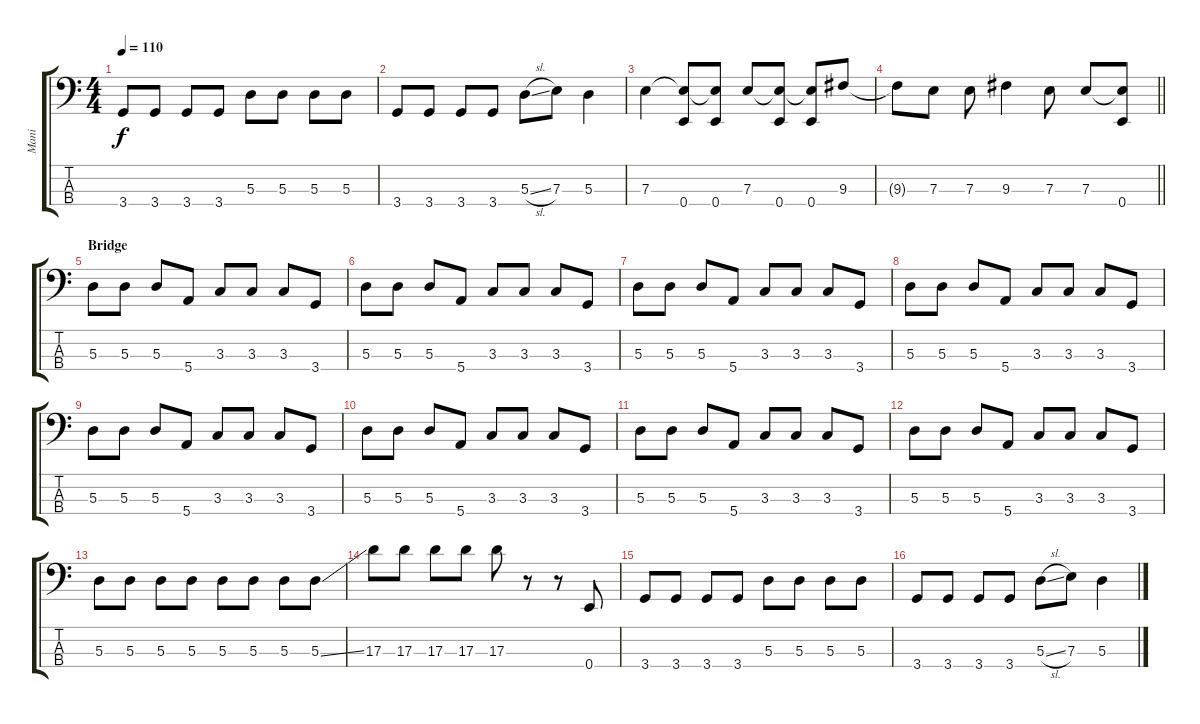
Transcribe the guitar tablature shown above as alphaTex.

\track ("Mani" "Mani") {instrument electricbasspick}
\staff {score tabs}
\tuning (G2 D2 A1 E1) {hide}
\ts (4 4)
\tempo 110
\clef f4
\ks c
3.4.8{dy f} 3.4.8 3.4.8 3.4.8 5.3.8 5.3.8 5.3.8 5.3.8 |
3.4.8 3.4.8 3.4.8 3.4.8 5.3{sl}.8 7.3.8 5.3.4 |
7.3.4 (7.3{t} 0.4).8 (7.3{t} 0.4).8 7.3.8 (7.3{t} 0.4).8 (7.3{t} 0.4).8 9.3.8 |
\barLineRight lightlight
9.3{t}.8 7.3.8 7.3.8 9.3.4 7.3.8 7.3.8 (7.3{t} 0.4).8 |
\section ("" "Bridge")
5.3.8 5.3.8 5.3.8 5.4.8 3.3.8 3.3.8 3.3.8 3.4.8 |
5.3.8 5.3.8 5.3.8 5.4.8 3.3.8 3.3.8 3.3.8 3.4.8 |
5.3.8 5.3.8 5.3.8 5.4.8 3.3.8 3.3.8 3.3.8 3.4.8 |
5.3.8 5.3.8 5.3.8 5.4.8 3.3.8 3.3.8 3.3.8 3.4.8 |
5.3.8 5.3.8 5.3.8 5.4.8 3.3.8 3.3.8 3.3.8 3.4.8 |
5.3.8 5.3.8 5.3.8 5.4.8 3.3.8 3.3.8 3.3.8 3.4.8 |
5.3.8 5.3.8 5.3.8 5.4.8 3.3.8 3.3.8 3.3.8 3.4.8 |
5.3.8 5.3.8 5.3.8 5.4.8 3.3.8 3.3.8 3.3.8 3.4.8 |
5.3.8 5.3.8 5.3.8 5.3.8 5.3.8 5.3.8 5.3.8 5.3{ss}.8 |
17.3.8 17.3.8 17.3.8 17.3.8 17.3.8 r.8 r.8 0.4.8 |
3.4.8 3.4.8 3.4.8 3.4.8 5.3.8 5.3.8 5.3.8 5.3.8 |
3.4.8 3.4.8 3.4.8 3.4.8 5.3{sl}.8 7.3.8 5.3.4
